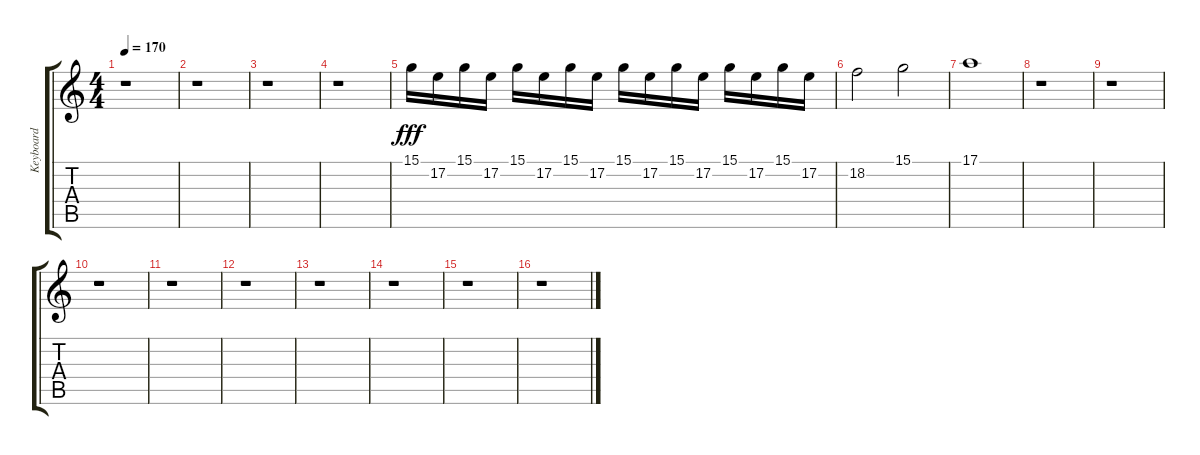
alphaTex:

\track ("Keyboard" "Keyboard") {instrument brasssection}
\staff {score tabs}
\tuning (E4 B3 G3 D3 A2 E2) {hide}
\ts (4 4)
\tempo 170
\clef g2
\ks c
r.1{dy fff} |
r.1 |
r.1 |
r.1 |
15.1.16 17.2.16{instrument stringensemble1} 15.1.16 17.2.16 15.1.16 17.2.16 15.1.16 17.2.16 15.1.16 17.2.16 15.1.16 17.2.16 15.1.16 17.2.16 15.1.16 17.2.16 |
18.2.2 15.1.2 |
17.1.1 |
r.1 |
r.1 |
r.1 |
r.1 |
r.1 |
r.1 |
r.1 |
r.1 |
r.1
